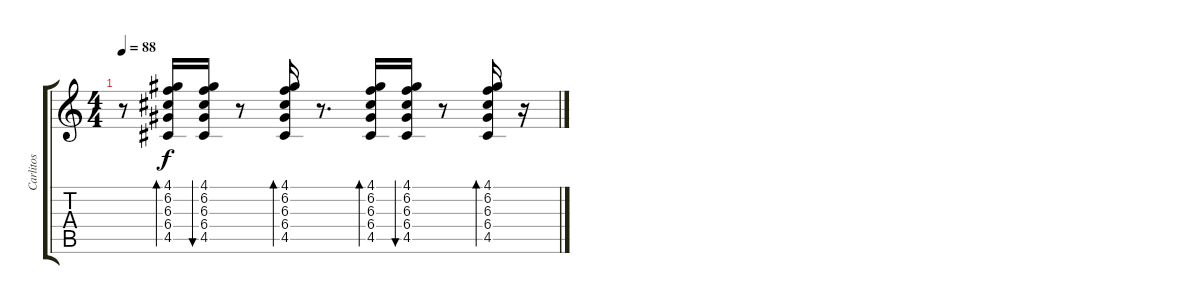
\track ("Carlitos" "Carlitos") {instrument acousticguitarsteel}
\staff {score tabs}
\tuning (E4 B3 G3 D3 A2 E2) {hide}
\ts (4 4)
\tempo 88
\clef g2
\ks c
r.8{dy f} (4.1 6.2 6.3 6.4 4.5).16{bd 60} (4.1 6.2 6.3 6.4 4.5).16{bu 60} r.8 (4.1 6.2 6.3 6.4 4.5).16{bd 60} r.8{d} (4.1 6.2 6.3 6.4 4.5).16{bd 60} (4.1 6.2 6.3 6.4 4.5).16{bu 60} r.8 (4.1 6.2 6.3 6.4 4.5).16{bd 60} r.16
